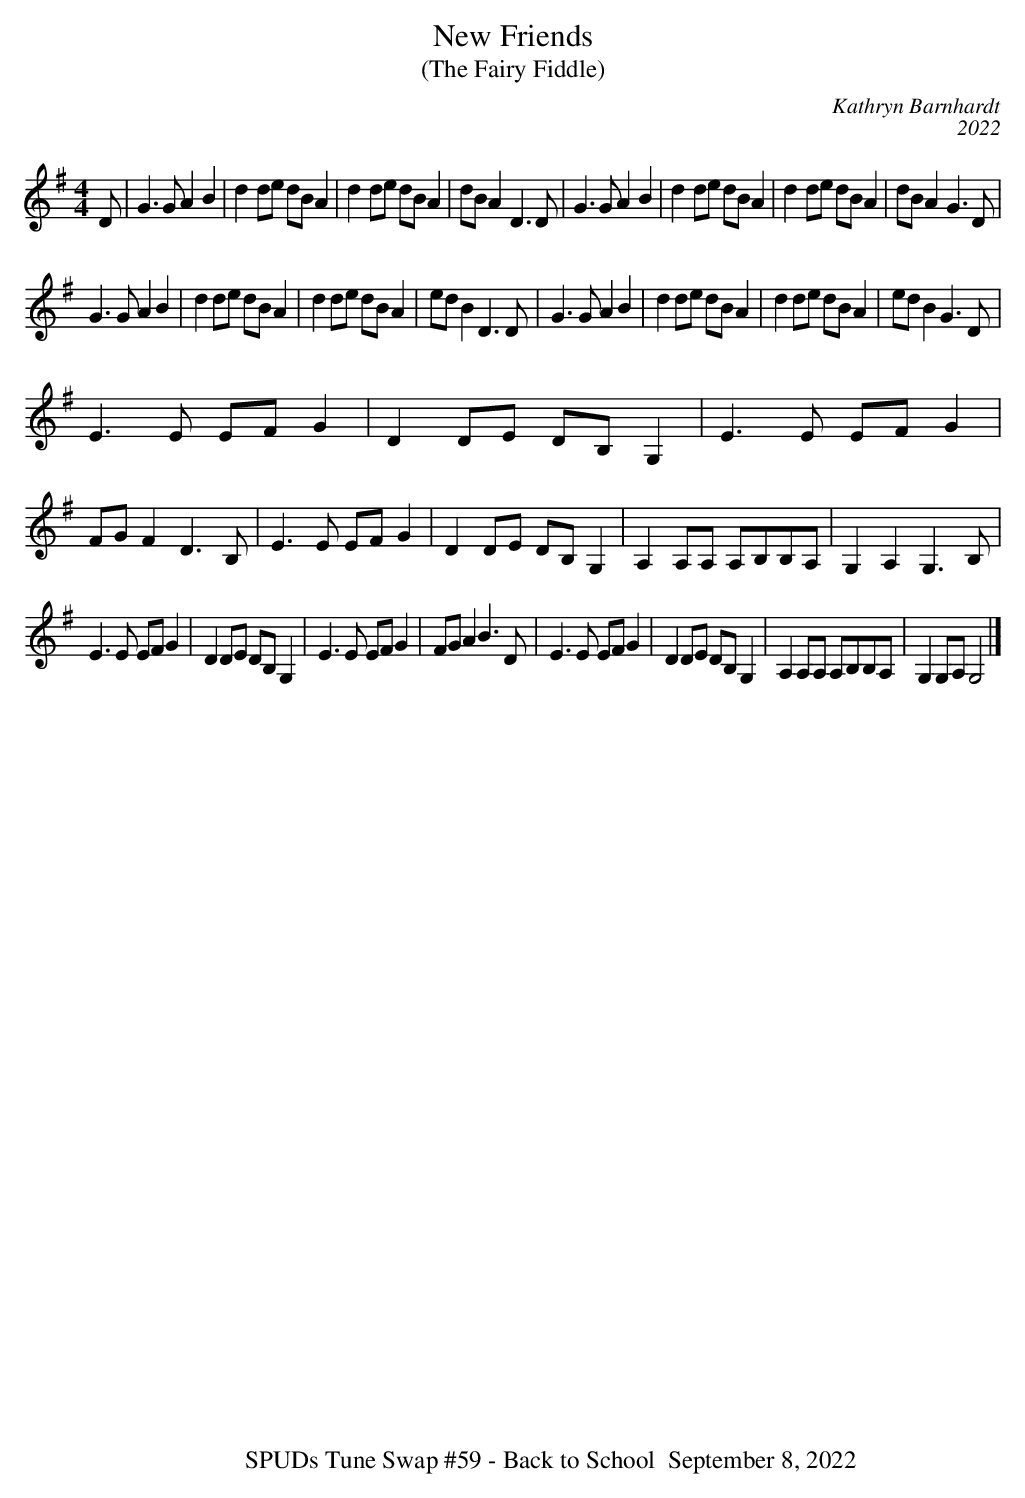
X:1
T:New Friends
T: (The Fairy Fiddle)
C: Kathryn Barnhardt
C: 2022
M:4/4
L:1/4
K:G
D/|G>GAB|dd/e/ d/B/A|dd/e/ d/B/A|d/B/AD>D|\
G>GAB|dd/e/ d/B/A|dd/e/ d/B/A|d/B/AG>D|
G>GAB|dd/e/ d/B/A|dd/e/ d/B/A|e/d/BD>D|\
G>GAB|dd/e/ d/B/A|dd/e/ d/B/A|e/d/BG>D|
E>E E/F/G|DD/E/ D/B,/G,|E>E E/F/G|F/G/FD>B,|\
E>E E/F/G|DD/E/ D/B,/G,|A,A,/A,/ A,/B,/B,/A,/|G,A,G,>B,|
E>E E/F/G|DD/E/ D/B,/G,|E>E E/F/G|F/G/AB>D|\
E>E E/F/G|DD/E/ D/B,/G,|A,A,/A,/ A,/B,/B,/A,/|G,G,/A,/G,2|]
